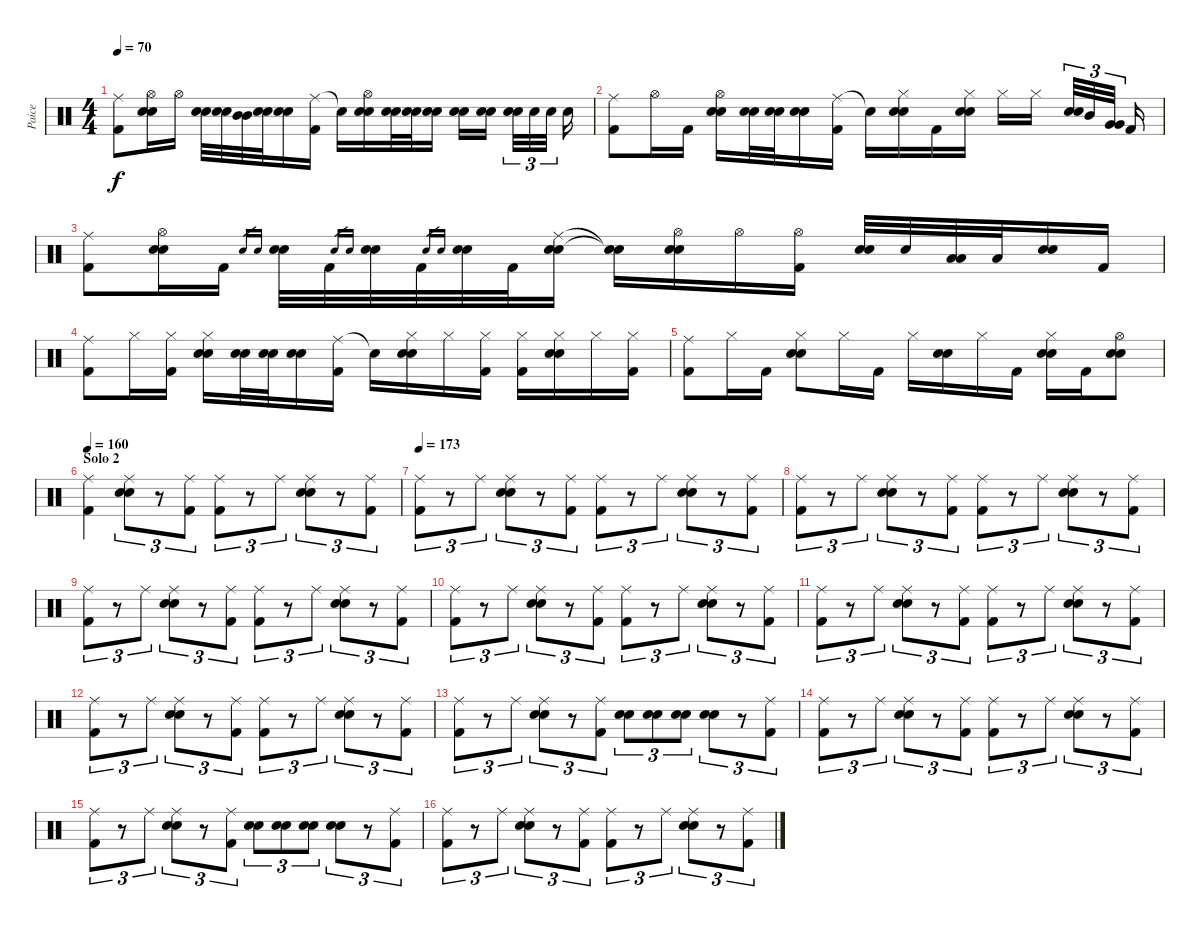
\track ("Paice" "Paice") {instrument percussion}
\staff {score}
\articulation defaults
\ts (4 4)
\tempo 70
\clef neutral
\ks c
("Ride (middle)" "Kick (hit) 2").8{dy f} ("Hi-Hat (open)" "Electric Snare (hit)" "Electric Snare (hit)").16 "Hi-Hat (open)".16 ("Electric Snare (hit)" "Electric Snare (hit)").32 ("Electric Snare (hit)" "Electric Snare (hit)").32 ("Mid Tom (hit)" "Mid Tom (hit)").32 ("Electric Snare (hit)" "Electric Snare (hit)").32 ("Electric Snare (hit)" "Electric Snare (hit)").16 ("Ride (middle)" "Kick (hit) 2").16 "Snare (hit)"{t}.16 ("Hi-Hat (open)" "Electric Snare (hit)" "Electric Snare (hit)").16 ("Electric Snare (hit)" "Electric Snare (hit)").32 ("Electric Snare (hit)" "Electric Snare (hit)").32 ("Electric Snare (hit)" "Electric Snare (hit)").16 ("Electric Snare (hit)" "Electric Snare (hit)").16 ("Electric Snare (hit)" "Electric Snare (hit)").16 ("Electric Snare (hit)" "Electric Snare (hit)").32{tu (3 2)} "Electric Snare (hit)".32{tu (3 2)} "Electric Snare (hit)".32{tu (3 2)} "Electric Snare (hit)".16 |
("Ride (middle)" "Kick (hit) 2").8 "Hi-Hat (open)".16 "Kick (hit) 2".16 ("Hi-Hat (open)" "Electric Snare (hit)" "Electric Snare (hit)").16 ("Electric Snare (hit)" "Electric Snare (hit)").32 ("Electric Snare (hit)" "Electric Snare (hit)").32 ("Electric Snare (hit)" "Electric Snare (hit)").16 ("Ride (middle)" "Kick (hit) 2").16 "Snare (hit)"{t}.16 ("Hi-Hat (closed)" "Electric Snare (hit)" "Electric Snare (hit)").16 "Kick (hit) 2".16 ("Hi-Hat (closed)" "Electric Snare (hit)" "Electric Snare (hit)").16 "Hi-Hat (closed)".16 "Hi-Hat (closed)".16 ("Electric Snare (hit)" "Electric Snare (hit)").32{tu (3 2)} "Mid Tom (hit)".32{tu (3 2)} ("Very Low Tom (hit)" "Very Low Tom (hit)").32{tu (3 2)} "Kick (hit) 2".16 |
("Ride (middle)" "Kick (hit) 2").8 ("Hi-Hat (open)" "Electric Snare (hit)" "Electric Snare (hit)").16 "Kick (hit) 2".16 "Electric Snare (hit)".16{gr} "Electric Snare (hit)".16{gr} ("Electric Snare (hit)" "Electric Snare (hit)").32 "Kick (hit) 2".32 "Electric Snare (hit)".16{gr} "Electric Snare (hit)".16{gr} ("Electric Snare (hit)" "Electric Snare (hit)").32 "Kick (hit) 2".32 "Electric Snare (hit)".16{gr} "Electric Snare (hit)".16{gr} ("Electric Snare (hit)" "Electric Snare (hit)").32 "Kick (hit) 2".32 ("Ride (middle)" "Electric Snare (hit)" "Electric Snare (hit)").16 ("Snare (hit)"{t} "Snare (hit)"{t}).16 ("Hi-Hat (open)" "Electric Snare (hit)" "Electric Snare (hit)").16 "Hi-Hat (open)".16 ("Hi-Hat (open)" "Kick (hit) 2").16 ("Electric Snare (hit)" "Electric Snare (hit)").32 "Electric Snare (hit)".32 ("Low Tom (hit)" "Low Tom (hit)").32 "Low Tom (hit)".32 ("Electric Snare (hit)" "Electric Snare (hit)").16 "Kick (hit) 2".16 |
("Ride (middle)" "Kick (hit) 2").8 "Hi-Hat (closed)".16 ("Hi-Hat (closed)" "Kick (hit) 2").16 ("Hi-Hat (closed)" "Electric Snare (hit)" "Electric Snare (hit)").16 ("Electric Snare (hit)" "Electric Snare (hit)").32 ("Electric Snare (hit)" "Electric Snare (hit)").32 ("Electric Snare (hit)" "Electric Snare (hit)").16 ("Ride (middle)" "Kick (hit) 2").16 "Snare (hit)"{t}.16 ("Hi-Hat (closed)" "Electric Snare (hit)" "Electric Snare (hit)").16 "Hi-Hat (closed)".16 ("Hi-Hat (closed)" "Kick (hit) 2").16 ("Hi-Hat (closed)" "Kick (hit) 2").16 ("Hi-Hat (closed)" "Electric Snare (hit)" "Electric Snare (hit)").16 "Hi-Hat (closed)".16 ("Hi-Hat (closed)" "Kick (hit) 2").16 |
("Ride (middle)" "Kick (hit) 2").8 "Hi-Hat (closed)".16 "Kick (hit) 2".16 ("Hi-Hat (closed)" "Electric Snare (hit)" "Electric Snare (hit)").8 "Hi-Hat (closed)".16 "Kick (hit) 2".16 "Hi-Hat (closed)".16 ("Electric Snare (hit)" "Electric Snare (hit)").16 "Hi-Hat (closed)".16 "Kick (hit) 2".16 ("Hi-Hat (closed)" "Electric Snare (hit)" "Electric Snare (hit)").16 "Kick (hit) 2".16 ("Hi-Hat (open)" "Electric Snare (hit)" "Electric Snare (hit)").8 |
\section ("" "Solo 2")
\tempo 160
("Ride (middle)" "Kick (hit) 2").4 ("Ride (middle)" "Electric Snare (hit)" "Electric Snare (hit)").8{tu (3 2)} r.8{tu (3 2)} ("Ride (middle)" "Kick (hit) 2").8{tu (3 2)} ("Ride (middle)" "Kick (hit) 2").8{tu (3 2)} r.8{tu (3 2)} "Ride (middle)".8{tu (3 2)} ("Ride (middle)" "Electric Snare (hit)" "Electric Snare (hit)").8{tu (3 2)} r.8{tu (3 2)} ("Ride (middle)" "Kick (hit) 2").8{tu (3 2)} |
\tempo 173
("Ride (middle)" "Kick (hit) 2").8{tu (3 2)} r.8{tu (3 2)} "Ride (middle)".8{tu (3 2)} ("Ride (middle)" "Electric Snare (hit)" "Electric Snare (hit)").8{tu (3 2)} r.8{tu (3 2)} ("Ride (middle)" "Kick (hit) 2").8{tu (3 2)} ("Ride (middle)" "Kick (hit) 2").8{tu (3 2)} r.8{tu (3 2)} "Ride (middle)".8{tu (3 2)} ("Ride (middle)" "Electric Snare (hit)" "Electric Snare (hit)").8{tu (3 2)} r.8{tu (3 2)} ("Ride (middle)" "Kick (hit) 2").8{tu (3 2)} |
("Ride (middle)" "Kick (hit) 2").8{tu (3 2)} r.8{tu (3 2)} "Ride (middle)".8{tu (3 2)} ("Ride (middle)" "Electric Snare (hit)" "Electric Snare (hit)").8{tu (3 2)} r.8{tu (3 2)} ("Ride (middle)" "Kick (hit) 2").8{tu (3 2)} ("Ride (middle)" "Kick (hit) 2").8{tu (3 2)} r.8{tu (3 2)} "Ride (middle)".8{tu (3 2)} ("Ride (middle)" "Electric Snare (hit)" "Electric Snare (hit)").8{tu (3 2)} r.8{tu (3 2)} ("Ride (middle)" "Kick (hit) 2").8{tu (3 2)} |
("Ride (middle)" "Kick (hit) 2").8{tu (3 2)} r.8{tu (3 2)} "Ride (middle)".8{tu (3 2)} ("Ride (middle)" "Electric Snare (hit)" "Electric Snare (hit)").8{tu (3 2)} r.8{tu (3 2)} ("Ride (middle)" "Kick (hit) 2").8{tu (3 2)} ("Ride (middle)" "Kick (hit) 2").8{tu (3 2)} r.8{tu (3 2)} "Ride (middle)".8{tu (3 2)} ("Ride (middle)" "Electric Snare (hit)" "Electric Snare (hit)").8{tu (3 2)} r.8{tu (3 2)} ("Ride (middle)" "Kick (hit) 2").8{tu (3 2)} |
("Ride (middle)" "Kick (hit) 2").8{tu (3 2)} r.8{tu (3 2)} "Ride (middle)".8{tu (3 2)} ("Ride (middle)" "Electric Snare (hit)" "Electric Snare (hit)").8{tu (3 2)} r.8{tu (3 2)} ("Ride (middle)" "Kick (hit) 2").8{tu (3 2)} ("Ride (middle)" "Kick (hit) 2").8{tu (3 2)} r.8{tu (3 2)} "Ride (middle)".8{tu (3 2)} ("Ride (middle)" "Electric Snare (hit)" "Electric Snare (hit)").8{tu (3 2)} r.8{tu (3 2)} ("Ride (middle)" "Kick (hit) 2").8{tu (3 2)} |
("Ride (middle)" "Kick (hit) 2").8{tu (3 2)} r.8{tu (3 2)} "Ride (middle)".8{tu (3 2)} ("Ride (middle)" "Electric Snare (hit)" "Electric Snare (hit)").8{tu (3 2)} r.8{tu (3 2)} ("Ride (middle)" "Kick (hit) 2").8{tu (3 2)} ("Ride (middle)" "Kick (hit) 2").8{tu (3 2)} r.8{tu (3 2)} "Ride (middle)".8{tu (3 2)} ("Ride (middle)" "Electric Snare (hit)" "Electric Snare (hit)").8{tu (3 2)} r.8{tu (3 2)} ("Ride (middle)" "Kick (hit) 2").8{tu (3 2)} |
("Ride (middle)" "Kick (hit) 2").8{tu (3 2)} r.8{tu (3 2)} "Ride (middle)".8{tu (3 2)} ("Ride (middle)" "Electric Snare (hit)" "Electric Snare (hit)").8{tu (3 2)} r.8{tu (3 2)} ("Ride (middle)" "Kick (hit) 2").8{tu (3 2)} ("Ride (middle)" "Kick (hit) 2").8{tu (3 2)} r.8{tu (3 2)} "Ride (middle)".8{tu (3 2)} ("Ride (middle)" "Electric Snare (hit)" "Electric Snare (hit)").8{tu (3 2)} r.8{tu (3 2)} ("Ride (middle)" "Kick (hit) 2").8{tu (3 2)} |
("Ride (middle)" "Kick (hit) 2").8{tu (3 2)} r.8{tu (3 2)} "Ride (middle)".8{tu (3 2)} ("Ride (middle)" "Electric Snare (hit)" "Electric Snare (hit)").8{tu (3 2)} r.8{tu (3 2)} ("Ride (middle)" "Kick (hit) 2").8{tu (3 2)} ("Electric Snare (hit)" "Electric Snare (hit)").8{tu (3 2)} ("Electric Snare (hit)" "Electric Snare (hit)").8{tu (3 2)} ("Electric Snare (hit)" "Electric Snare (hit)").8{tu (3 2)} ("Electric Snare (hit)" "Electric Snare (hit)").8{tu (3 2)} r.8{tu (3 2)} ("Ride (middle)" "Kick (hit) 2").8{tu (3 2)} |
("Ride (middle)" "Kick (hit) 2").8{tu (3 2)} r.8{tu (3 2)} "Ride (middle)".8{tu (3 2)} ("Ride (middle)" "Electric Snare (hit)" "Electric Snare (hit)").8{tu (3 2)} r.8{tu (3 2)} ("Ride (middle)" "Kick (hit) 2").8{tu (3 2)} ("Ride (middle)" "Kick (hit) 2").8{tu (3 2)} r.8{tu (3 2)} "Ride (middle)".8{tu (3 2)} ("Ride (middle)" "Electric Snare (hit)" "Electric Snare (hit)").8{tu (3 2)} r.8{tu (3 2)} ("Ride (middle)" "Kick (hit) 2").8{tu (3 2)} |
("Ride (middle)" "Kick (hit) 2").8{tu (3 2)} r.8{tu (3 2)} "Ride (middle)".8{tu (3 2)} ("Ride (middle)" "Electric Snare (hit)" "Electric Snare (hit)").8{tu (3 2)} r.8{tu (3 2)} ("Ride (middle)" "Kick (hit) 2").8{tu (3 2)} ("Electric Snare (hit)" "Electric Snare (hit)").8{tu (3 2)} ("Electric Snare (hit)" "Electric Snare (hit)").8{tu (3 2)} ("Electric Snare (hit)" "Electric Snare (hit)").8{tu (3 2)} ("Electric Snare (hit)" "Electric Snare (hit)").8{tu (3 2)} r.8{tu (3 2)} ("Ride (middle)" "Kick (hit) 2").8{tu (3 2)} |
("Ride (middle)" "Kick (hit) 2").8{tu (3 2)} r.8{tu (3 2)} "Ride (middle)".8{tu (3 2)} ("Ride (middle)" "Electric Snare (hit)" "Electric Snare (hit)").8{tu (3 2)} r.8{tu (3 2)} ("Ride (middle)" "Kick (hit) 2").8{tu (3 2)} ("Ride (middle)" "Kick (hit) 2").8{tu (3 2)} r.8{tu (3 2)} "Ride (middle)".8{tu (3 2)} ("Ride (middle)" "Electric Snare (hit)" "Electric Snare (hit)").8{tu (3 2)} r.8{tu (3 2)} ("Ride (middle)" "Kick (hit) 2").8{tu (3 2)}
